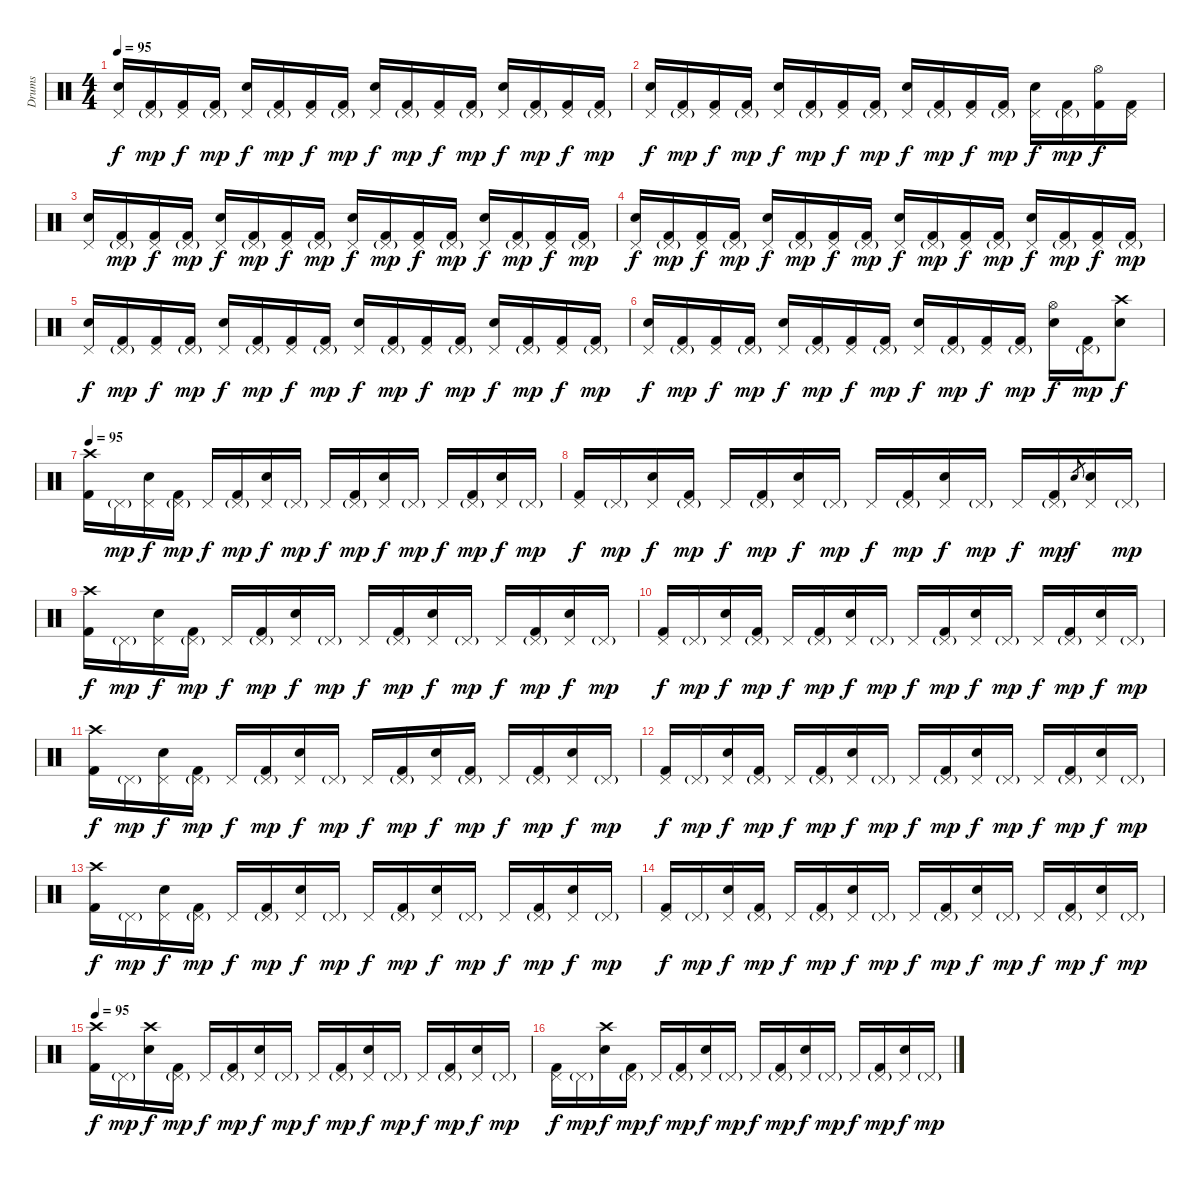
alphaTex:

\track ("Drums" "Drums") {instrument percussion}
\staff {score}
\articulation defaults
\ts (4 4)
\tempo 95
\clef neutral
\ks c
("Pedal Hi-Hat (hit)" "Electric Snare (hit)").16{dy f} ("Pedal Hi-Hat (hit)"{g} "Kick (hit) 2").16{dy mp} ("Pedal Hi-Hat (hit)" "Kick (hit) 2").16{dy f} ("Pedal Hi-Hat (hit)"{g} "Kick (hit) 2").16{dy mp} ("Pedal Hi-Hat (hit)" "Electric Snare (hit)").16{dy f} ("Pedal Hi-Hat (hit)"{g} "Kick (hit) 2").16{dy mp} ("Pedal Hi-Hat (hit)" "Kick (hit) 2").16{dy f} ("Pedal Hi-Hat (hit)"{g} "Kick (hit) 2").16{dy mp} ("Pedal Hi-Hat (hit)" "Electric Snare (hit)").16{dy f} ("Pedal Hi-Hat (hit)"{g} "Kick (hit) 2").16{dy mp} ("Pedal Hi-Hat (hit)" "Kick (hit) 2").16{dy f} ("Pedal Hi-Hat (hit)"{g} "Kick (hit) 2").16{dy mp} ("Pedal Hi-Hat (hit)" "Electric Snare (hit)").16{dy f} ("Pedal Hi-Hat (hit)"{g} "Kick (hit) 2").16{dy mp} ("Pedal Hi-Hat (hit)" "Kick (hit) 2").16{dy f} ("Pedal Hi-Hat (hit)"{g} "Kick (hit) 2").16{dy mp} |
("Pedal Hi-Hat (hit)" "Electric Snare (hit)").16{dy f} ("Pedal Hi-Hat (hit)"{g} "Kick (hit) 2").16{dy mp} ("Pedal Hi-Hat (hit)" "Kick (hit) 2").16{dy f} ("Pedal Hi-Hat (hit)"{g} "Kick (hit) 2").16{dy mp} ("Pedal Hi-Hat (hit)" "Electric Snare (hit)").16{dy f} ("Pedal Hi-Hat (hit)"{g} "Kick (hit) 2").16{dy mp} ("Pedal Hi-Hat (hit)" "Kick (hit) 2").16{dy f} ("Pedal Hi-Hat (hit)"{g} "Kick (hit) 2").16{dy mp} ("Pedal Hi-Hat (hit)" "Electric Snare (hit)").16{dy f} ("Pedal Hi-Hat (hit)"{g} "Kick (hit) 2").16{dy mp} ("Pedal Hi-Hat (hit)" "Kick (hit) 2").16{dy f} ("Pedal Hi-Hat (hit)"{g} "Kick (hit) 2").16{dy mp} ("Pedal Hi-Hat (hit)" "Electric Snare (hit)").16{dy f} ("Pedal Hi-Hat (hit)"{g} "Kick (hit) 2").16{dy mp} ("Hi-Hat (open)" "Kick (hit) 2").16{dy f} ("Pedal Hi-Hat (hit)" "Kick (hit) 2").16 |
("Pedal Hi-Hat (hit)" "Electric Snare (hit)").16 ("Pedal Hi-Hat (hit)"{g} "Kick (hit) 2").16{dy mp} ("Pedal Hi-Hat (hit)" "Kick (hit) 2").16{dy f} ("Pedal Hi-Hat (hit)"{g} "Kick (hit) 2").16{dy mp} ("Pedal Hi-Hat (hit)" "Electric Snare (hit)").16{dy f} ("Pedal Hi-Hat (hit)"{g} "Kick (hit) 2").16{dy mp} ("Pedal Hi-Hat (hit)" "Kick (hit) 2").16{dy f} ("Pedal Hi-Hat (hit)"{g} "Kick (hit) 2").16{dy mp} ("Pedal Hi-Hat (hit)" "Electric Snare (hit)").16{dy f} ("Pedal Hi-Hat (hit)"{g} "Kick (hit) 2").16{dy mp} ("Pedal Hi-Hat (hit)" "Kick (hit) 2").16{dy f} ("Pedal Hi-Hat (hit)"{g} "Kick (hit) 2").16{dy mp} ("Pedal Hi-Hat (hit)" "Electric Snare (hit)").16{dy f} ("Pedal Hi-Hat (hit)"{g} "Kick (hit) 2").16{dy mp} ("Pedal Hi-Hat (hit)" "Kick (hit) 2").16{dy f} ("Pedal Hi-Hat (hit)"{g} "Kick (hit) 2").16{dy mp} |
("Pedal Hi-Hat (hit)" "Electric Snare (hit)").16{dy f} ("Pedal Hi-Hat (hit)"{g} "Kick (hit) 2").16{dy mp} ("Pedal Hi-Hat (hit)" "Kick (hit) 2").16{dy f} ("Pedal Hi-Hat (hit)"{g} "Kick (hit) 2").16{dy mp} ("Pedal Hi-Hat (hit)" "Electric Snare (hit)").16{dy f} ("Pedal Hi-Hat (hit)"{g} "Kick (hit) 2").16{dy mp} ("Pedal Hi-Hat (hit)" "Kick (hit) 2").16{dy f} ("Pedal Hi-Hat (hit)"{g} "Kick (hit) 2").16{dy mp} ("Pedal Hi-Hat (hit)" "Electric Snare (hit)").16{dy f} ("Pedal Hi-Hat (hit)"{g} "Kick (hit) 2").16{dy mp} ("Pedal Hi-Hat (hit)" "Kick (hit) 2").16{dy f} ("Pedal Hi-Hat (hit)"{g} "Kick (hit) 2").16{dy mp} ("Pedal Hi-Hat (hit)" "Electric Snare (hit)").16{dy f} ("Pedal Hi-Hat (hit)"{g} "Kick (hit) 2").16{dy mp} ("Pedal Hi-Hat (hit)" "Kick (hit) 2").16{dy f} ("Pedal Hi-Hat (hit)"{g} "Kick (hit) 2").16{dy mp} |
("Pedal Hi-Hat (hit)" "Electric Snare (hit)").16{dy f} ("Pedal Hi-Hat (hit)"{g} "Kick (hit) 2").16{dy mp} ("Pedal Hi-Hat (hit)" "Kick (hit) 2").16{dy f} ("Pedal Hi-Hat (hit)"{g} "Kick (hit) 2").16{dy mp} ("Pedal Hi-Hat (hit)" "Electric Snare (hit)").16{dy f} ("Pedal Hi-Hat (hit)"{g} "Kick (hit) 2").16{dy mp} ("Pedal Hi-Hat (hit)" "Kick (hit) 2").16{dy f} ("Pedal Hi-Hat (hit)"{g} "Kick (hit) 2").16{dy mp} ("Pedal Hi-Hat (hit)" "Electric Snare (hit)").16{dy f} ("Pedal Hi-Hat (hit)"{g} "Kick (hit) 2").16{dy mp} ("Pedal Hi-Hat (hit)" "Kick (hit) 2").16{dy f} ("Pedal Hi-Hat (hit)"{g} "Kick (hit) 2").16{dy mp} ("Pedal Hi-Hat (hit)" "Electric Snare (hit)").16{dy f} ("Pedal Hi-Hat (hit)"{g} "Kick (hit) 2").16{dy mp} ("Pedal Hi-Hat (hit)" "Kick (hit) 2").16{dy f} ("Pedal Hi-Hat (hit)"{g} "Kick (hit) 2").16{dy mp} |
("Pedal Hi-Hat (hit)" "Electric Snare (hit)").16{dy f} ("Pedal Hi-Hat (hit)"{g} "Kick (hit) 2").16{dy mp} ("Pedal Hi-Hat (hit)" "Kick (hit) 2").16{dy f} ("Pedal Hi-Hat (hit)"{g} "Kick (hit) 2").16{dy mp} ("Pedal Hi-Hat (hit)" "Electric Snare (hit)").16{dy f} ("Pedal Hi-Hat (hit)"{g} "Kick (hit) 2").16{dy mp} ("Pedal Hi-Hat (hit)" "Kick (hit) 2").16{dy f} ("Pedal Hi-Hat (hit)"{g} "Kick (hit) 2").16{dy mp} ("Pedal Hi-Hat (hit)" "Electric Snare (hit)").16{dy f} ("Pedal Hi-Hat (hit)"{g} "Kick (hit) 2").16{dy mp} ("Pedal Hi-Hat (hit)" "Kick (hit) 2").16{dy f} ("Pedal Hi-Hat (hit)"{g} "Kick (hit) 2").16{dy mp} ("Hi-Hat (open)" "Electric Snare (hit)").16{dy f} ("Pedal Hi-Hat (hit)"{g} "Kick (hit) 2").16{dy mp} ("Crash high (hit)" "Electric Snare (hit)").8{dy f} |
\tempo 95
("Crash high (hit)" "Kick (hit) 2").16 "Pedal Hi-Hat (hit)"{g}.16{dy mp} ("Pedal Hi-Hat (hit)" "Electric Snare (hit)").16{dy f} ("Pedal Hi-Hat (hit)"{g} "Kick (hit) 2").16{dy mp} "Pedal Hi-Hat (hit)".16{dy f} ("Pedal Hi-Hat (hit)"{g} "Kick (hit) 2").16{dy mp} ("Pedal Hi-Hat (hit)" "Electric Snare (hit)").16{dy f} "Pedal Hi-Hat (hit)"{g}.16{dy mp} "Pedal Hi-Hat (hit)".16{dy f} ("Pedal Hi-Hat (hit)"{g} "Kick (hit) 2").16{dy mp} ("Pedal Hi-Hat (hit)" "Electric Snare (hit)").16{dy f} "Pedal Hi-Hat (hit)"{g}.16{dy mp} "Pedal Hi-Hat (hit)".16{dy f} ("Pedal Hi-Hat (hit)"{g} "Kick (hit) 2").16{dy mp} ("Pedal Hi-Hat (hit)" "Electric Snare (hit)").16{dy f} "Pedal Hi-Hat (hit)"{g}.16{dy mp} |
("Pedal Hi-Hat (hit)" "Kick (hit) 2").16{dy f} "Pedal Hi-Hat (hit)"{g}.16{dy mp} ("Pedal Hi-Hat (hit)" "Electric Snare (hit)").16{dy f} ("Pedal Hi-Hat (hit)"{g} "Kick (hit) 2").16{dy mp} "Pedal Hi-Hat (hit)".16{dy f} ("Pedal Hi-Hat (hit)"{g} "Kick (hit) 2").16{dy mp} ("Pedal Hi-Hat (hit)" "Electric Snare (hit)").16{dy f} "Pedal Hi-Hat (hit)"{g}.16{dy mp} "Pedal Hi-Hat (hit)".16{dy f} ("Pedal Hi-Hat (hit)"{g} "Kick (hit) 2").16{dy mp} ("Pedal Hi-Hat (hit)" "Electric Snare (hit)").16{dy f} "Pedal Hi-Hat (hit)"{g}.16{dy mp} "Pedal Hi-Hat (hit)".16{dy f} ("Pedal Hi-Hat (hit)"{g} "Kick (hit) 2").16{dy mp} "Electric Snare (hit)".8{gr dy f} ("Pedal Hi-Hat (hit)" "Electric Snare (hit)").16 "Pedal Hi-Hat (hit)"{g}.16{dy mp} |
("Crash high (hit)" "Kick (hit) 2").16{dy f} "Pedal Hi-Hat (hit)"{g}.16{dy mp} ("Pedal Hi-Hat (hit)" "Electric Snare (hit)").16{dy f} ("Pedal Hi-Hat (hit)"{g} "Kick (hit) 2").16{dy mp} "Pedal Hi-Hat (hit)".16{dy f} ("Pedal Hi-Hat (hit)"{g} "Kick (hit) 2").16{dy mp} ("Pedal Hi-Hat (hit)" "Electric Snare (hit)").16{dy f} "Pedal Hi-Hat (hit)"{g}.16{dy mp} "Pedal Hi-Hat (hit)".16{dy f} ("Pedal Hi-Hat (hit)"{g} "Kick (hit) 2").16{dy mp} ("Pedal Hi-Hat (hit)" "Electric Snare (hit)").16{dy f} "Pedal Hi-Hat (hit)"{g}.16{dy mp} "Pedal Hi-Hat (hit)".16{dy f} ("Pedal Hi-Hat (hit)"{g} "Kick (hit) 2").16{dy mp} ("Pedal Hi-Hat (hit)" "Electric Snare (hit)").16{dy f} "Pedal Hi-Hat (hit)"{g}.16{dy mp} |
("Pedal Hi-Hat (hit)" "Kick (hit) 2").16{dy f} "Pedal Hi-Hat (hit)"{g}.16{dy mp} ("Pedal Hi-Hat (hit)" "Electric Snare (hit)").16{dy f} ("Pedal Hi-Hat (hit)"{g} "Kick (hit) 2").16{dy mp} "Pedal Hi-Hat (hit)".16{dy f} ("Pedal Hi-Hat (hit)"{g} "Kick (hit) 2").16{dy mp} ("Pedal Hi-Hat (hit)" "Electric Snare (hit)").16{dy f} "Pedal Hi-Hat (hit)"{g}.16{dy mp} "Pedal Hi-Hat (hit)".16{dy f} ("Pedal Hi-Hat (hit)"{g} "Kick (hit) 2").16{dy mp} ("Pedal Hi-Hat (hit)" "Electric Snare (hit)").16{dy f} "Pedal Hi-Hat (hit)"{g}.16{dy mp} "Pedal Hi-Hat (hit)".16{dy f} ("Pedal Hi-Hat (hit)"{g} "Kick (hit) 2").16{dy mp} ("Pedal Hi-Hat (hit)" "Electric Snare (hit)").16{dy f} "Pedal Hi-Hat (hit)"{g}.16{dy mp} |
("Crash high (hit)" "Kick (hit) 2").16{dy f} "Pedal Hi-Hat (hit)"{g}.16{dy mp} ("Pedal Hi-Hat (hit)" "Electric Snare (hit)").16{dy f} ("Pedal Hi-Hat (hit)"{g} "Kick (hit) 2").16{dy mp} "Pedal Hi-Hat (hit)".16{dy f} ("Pedal Hi-Hat (hit)"{g} "Kick (hit) 2").16{dy mp} ("Pedal Hi-Hat (hit)" "Electric Snare (hit)").16{dy f} "Pedal Hi-Hat (hit)"{g}.16{dy mp} "Pedal Hi-Hat (hit)".16{dy f} ("Pedal Hi-Hat (hit)"{g} "Kick (hit) 2").16{dy mp} ("Pedal Hi-Hat (hit)" "Electric Snare (hit)").16{dy f} ("Pedal Hi-Hat (hit)"{g} "Kick (hit) 2").16{dy mp} "Pedal Hi-Hat (hit)".16{dy f} ("Pedal Hi-Hat (hit)"{g} "Kick (hit) 2").16{dy mp} ("Pedal Hi-Hat (hit)" "Electric Snare (hit)").16{dy f} "Pedal Hi-Hat (hit)"{g}.16{dy mp} |
("Pedal Hi-Hat (hit)" "Kick (hit) 2").16{dy f} "Pedal Hi-Hat (hit)"{g}.16{dy mp} ("Pedal Hi-Hat (hit)" "Electric Snare (hit)").16{dy f} ("Pedal Hi-Hat (hit)"{g} "Kick (hit) 2").16{dy mp} "Pedal Hi-Hat (hit)".16{dy f} ("Pedal Hi-Hat (hit)"{g} "Kick (hit) 2").16{dy mp} ("Pedal Hi-Hat (hit)" "Electric Snare (hit)").16{dy f} "Pedal Hi-Hat (hit)"{g}.16{dy mp} "Pedal Hi-Hat (hit)".16{dy f} ("Pedal Hi-Hat (hit)"{g} "Kick (hit) 2").16{dy mp} ("Pedal Hi-Hat (hit)" "Electric Snare (hit)").16{dy f} "Pedal Hi-Hat (hit)"{g}.16{dy mp} "Pedal Hi-Hat (hit)".16{dy f} ("Pedal Hi-Hat (hit)"{g} "Kick (hit) 2").16{dy mp} ("Pedal Hi-Hat (hit)" "Electric Snare (hit)").16{dy f} "Pedal Hi-Hat (hit)"{g}.16{dy mp} |
("Crash high (hit)" "Kick (hit) 2").16{dy f} "Pedal Hi-Hat (hit)"{g}.16{dy mp} ("Pedal Hi-Hat (hit)" "Electric Snare (hit)").16{dy f} ("Pedal Hi-Hat (hit)"{g} "Kick (hit) 2").16{dy mp} "Pedal Hi-Hat (hit)".16{dy f} ("Pedal Hi-Hat (hit)"{g} "Kick (hit) 2").16{dy mp} ("Pedal Hi-Hat (hit)" "Electric Snare (hit)").16{dy f} "Pedal Hi-Hat (hit)"{g}.16{dy mp} "Pedal Hi-Hat (hit)".16{dy f} ("Pedal Hi-Hat (hit)"{g} "Kick (hit) 2").16{dy mp} ("Pedal Hi-Hat (hit)" "Electric Snare (hit)").16{dy f} "Pedal Hi-Hat (hit)"{g}.16{dy mp} "Pedal Hi-Hat (hit)".16{dy f} ("Pedal Hi-Hat (hit)"{g} "Kick (hit) 2").16{dy mp} ("Pedal Hi-Hat (hit)" "Electric Snare (hit)").16{dy f} "Pedal Hi-Hat (hit)"{g}.16{dy mp} |
("Pedal Hi-Hat (hit)" "Kick (hit) 2").16{dy f} "Pedal Hi-Hat (hit)"{g}.16{dy mp} ("Pedal Hi-Hat (hit)" "Electric Snare (hit)").16{dy f} ("Pedal Hi-Hat (hit)"{g} "Kick (hit) 2").16{dy mp} "Pedal Hi-Hat (hit)".16{dy f} ("Pedal Hi-Hat (hit)"{g} "Kick (hit) 2").16{dy mp} ("Pedal Hi-Hat (hit)" "Electric Snare (hit)").16{dy f} "Pedal Hi-Hat (hit)"{g}.16{dy mp} "Pedal Hi-Hat (hit)".16{dy f} ("Pedal Hi-Hat (hit)"{g} "Kick (hit) 2").16{dy mp} ("Pedal Hi-Hat (hit)" "Electric Snare (hit)").16{dy f} "Pedal Hi-Hat (hit)"{g}.16{dy mp} "Pedal Hi-Hat (hit)".16{dy f} ("Pedal Hi-Hat (hit)"{g} "Kick (hit) 2").16{dy mp} ("Pedal Hi-Hat (hit)" "Electric Snare (hit)").16{dy f} "Pedal Hi-Hat (hit)"{g}.16{dy mp} |
\tempo 95
("Crash high (hit)" "Kick (hit) 2").16{dy f} "Pedal Hi-Hat (hit)"{g}.16{dy mp} ("Crash high (hit)" "Electric Snare (hit)").16{dy f} ("Pedal Hi-Hat (hit)"{g} "Kick (hit) 2").16{dy mp} "Pedal Hi-Hat (hit)".16{dy f} ("Pedal Hi-Hat (hit)"{g} "Kick (hit) 2").16{dy mp} ("Pedal Hi-Hat (hit)" "Electric Snare (hit)").16{dy f} "Pedal Hi-Hat (hit)"{g}.16{dy mp} "Pedal Hi-Hat (hit)".16{dy f} ("Pedal Hi-Hat (hit)"{g} "Kick (hit) 2").16{dy mp} ("Pedal Hi-Hat (hit)" "Electric Snare (hit)").16{dy f} "Pedal Hi-Hat (hit)"{g}.16{dy mp} "Pedal Hi-Hat (hit)".16{dy f} ("Pedal Hi-Hat (hit)"{g} "Kick (hit) 2").16{dy mp} ("Pedal Hi-Hat (hit)" "Electric Snare (hit)").16{dy f} "Pedal Hi-Hat (hit)"{g}.16{dy mp} |
("Pedal Hi-Hat (hit)" "Kick (hit) 2").16{dy f} "Pedal Hi-Hat (hit)"{g}.16{dy mp} ("Crash high (hit)" "Electric Snare (hit)").16{dy f} ("Pedal Hi-Hat (hit)"{g} "Kick (hit) 2").16{dy mp} "Pedal Hi-Hat (hit)".16{dy f} ("Pedal Hi-Hat (hit)"{g} "Kick (hit) 2").16{dy mp} ("Pedal Hi-Hat (hit)" "Electric Snare (hit)").16{dy f} "Pedal Hi-Hat (hit)"{g}.16{dy mp} "Pedal Hi-Hat (hit)".16{dy f} ("Pedal Hi-Hat (hit)"{g} "Kick (hit) 2").16{dy mp} ("Pedal Hi-Hat (hit)" "Electric Snare (hit)").16{dy f} "Pedal Hi-Hat (hit)"{g}.16{dy mp} "Pedal Hi-Hat (hit)".16{dy f} ("Pedal Hi-Hat (hit)"{g} "Kick (hit) 2").16{dy mp} ("Pedal Hi-Hat (hit)" "Electric Snare (hit)").16{dy f} "Pedal Hi-Hat (hit)"{g}.16{dy mp}
